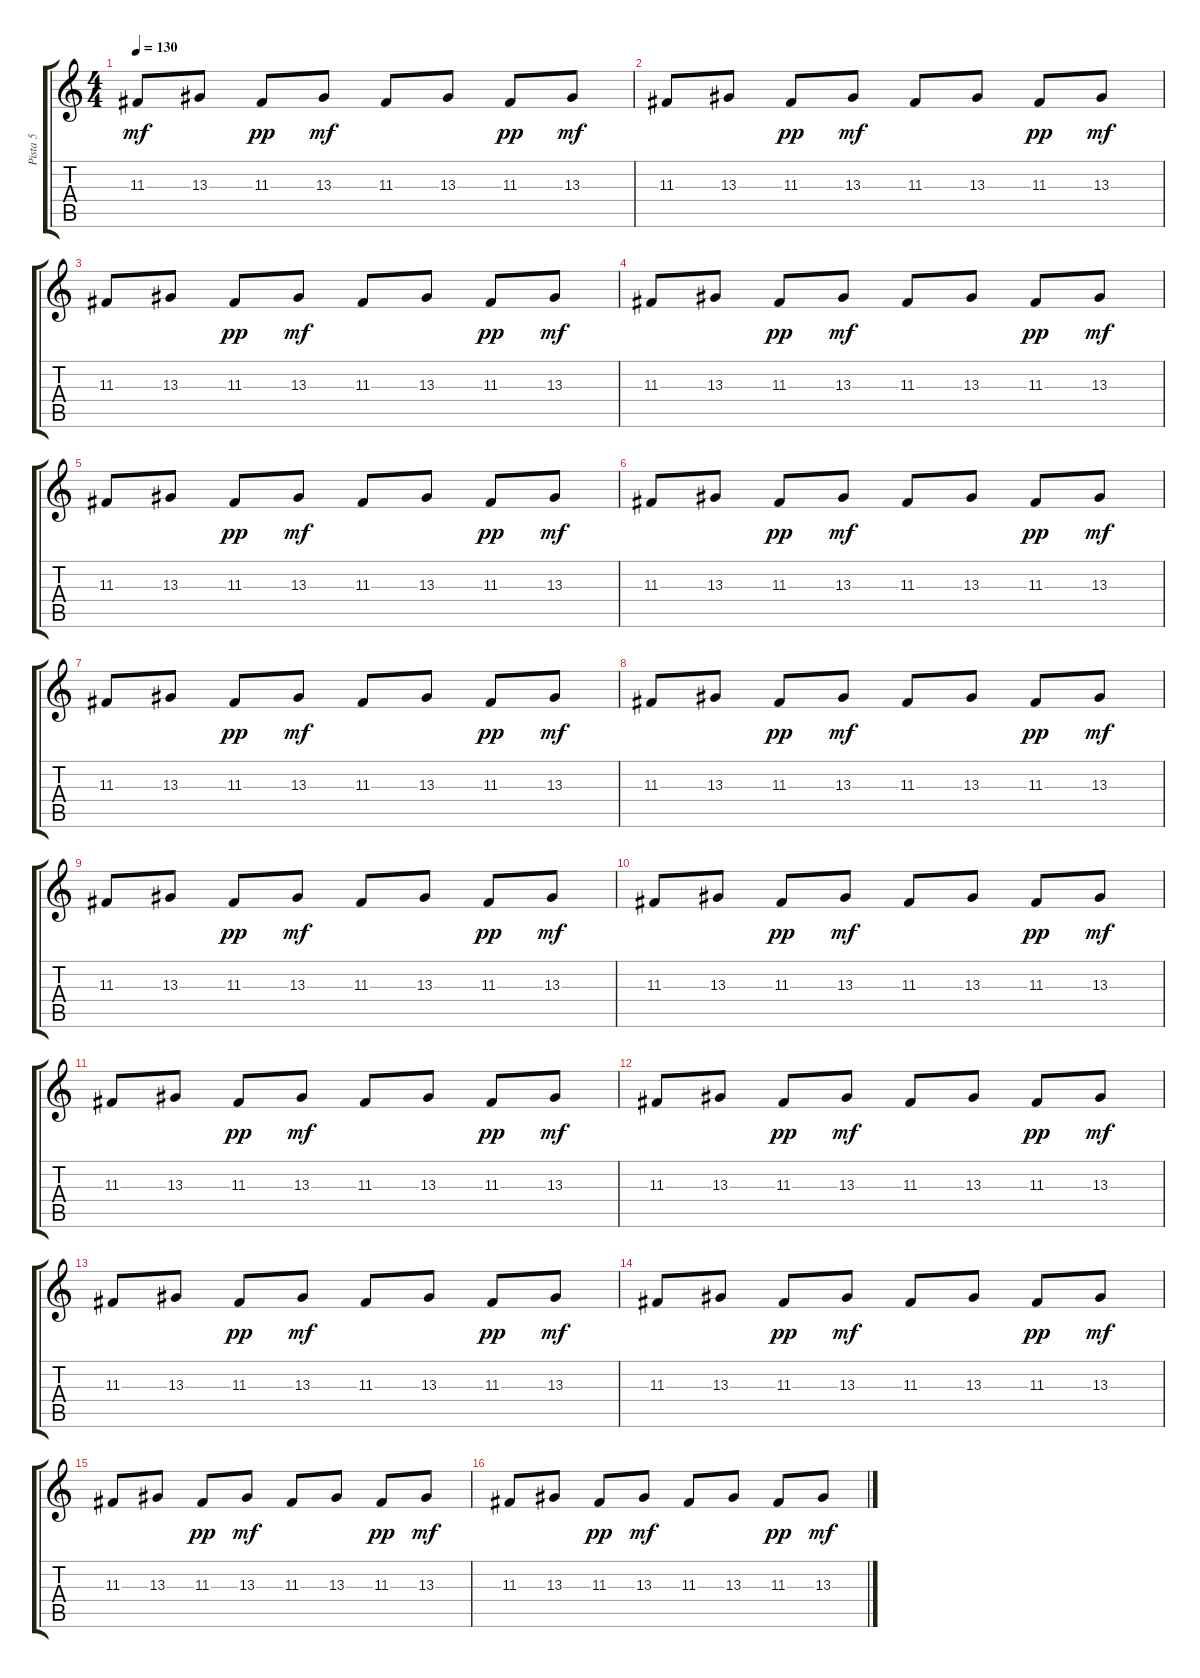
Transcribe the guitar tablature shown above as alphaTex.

\track ("Pista 5" "Pista 5") {instrument vibraphone}
\staff {score tabs}
\tuning (E4 B3 G3 D3 A2 E2) {hide}
\ts (4 4)
\tempo 130
\clef g2
\ks c
11.3.8{dy mf} 13.3.8 11.3.8{dy pp} 13.3.8{dy mf} 11.3.8 13.3.8 11.3.8{dy pp} 13.3.8{dy mf} |
11.3.8 13.3.8 11.3.8{dy pp} 13.3.8{dy mf} 11.3.8 13.3.8 11.3.8{dy pp} 13.3.8{dy mf} |
11.3.8 13.3.8 11.3.8{dy pp} 13.3.8{dy mf} 11.3.8 13.3.8 11.3.8{dy pp} 13.3.8{dy mf} |
11.3.8 13.3.8 11.3.8{dy pp} 13.3.8{dy mf} 11.3.8 13.3.8 11.3.8{dy pp} 13.3.8{dy mf} |
11.3.8 13.3.8 11.3.8{dy pp} 13.3.8{dy mf} 11.3.8 13.3.8 11.3.8{dy pp} 13.3.8{dy mf} |
11.3.8 13.3.8 11.3.8{dy pp} 13.3.8{dy mf} 11.3.8 13.3.8 11.3.8{dy pp} 13.3.8{dy mf} |
11.3.8 13.3.8 11.3.8{dy pp} 13.3.8{dy mf} 11.3.8 13.3.8 11.3.8{dy pp} 13.3.8{dy mf} |
11.3.8 13.3.8 11.3.8{dy pp} 13.3.8{dy mf} 11.3.8 13.3.8 11.3.8{dy pp} 13.3.8{dy mf} |
11.3.8 13.3.8 11.3.8{dy pp} 13.3.8{dy mf} 11.3.8 13.3.8 11.3.8{dy pp} 13.3.8{dy mf} |
11.3.8 13.3.8 11.3.8{dy pp} 13.3.8{dy mf} 11.3.8 13.3.8 11.3.8{dy pp} 13.3.8{dy mf} |
11.3.8 13.3.8 11.3.8{dy pp} 13.3.8{dy mf} 11.3.8 13.3.8 11.3.8{dy pp} 13.3.8{dy mf} |
11.3.8 13.3.8 11.3.8{dy pp} 13.3.8{dy mf} 11.3.8 13.3.8 11.3.8{dy pp} 13.3.8{dy mf} |
11.3.8 13.3.8 11.3.8{dy pp} 13.3.8{dy mf} 11.3.8 13.3.8 11.3.8{dy pp} 13.3.8{dy mf} |
11.3.8 13.3.8 11.3.8{dy pp} 13.3.8{dy mf} 11.3.8 13.3.8 11.3.8{dy pp} 13.3.8{dy mf} |
11.3.8 13.3.8 11.3.8{dy pp} 13.3.8{dy mf} 11.3.8 13.3.8 11.3.8{dy pp} 13.3.8{dy mf} |
11.3.8 13.3.8 11.3.8{dy pp} 13.3.8{dy mf} 11.3.8 13.3.8 11.3.8{dy pp} 13.3.8{dy mf}
